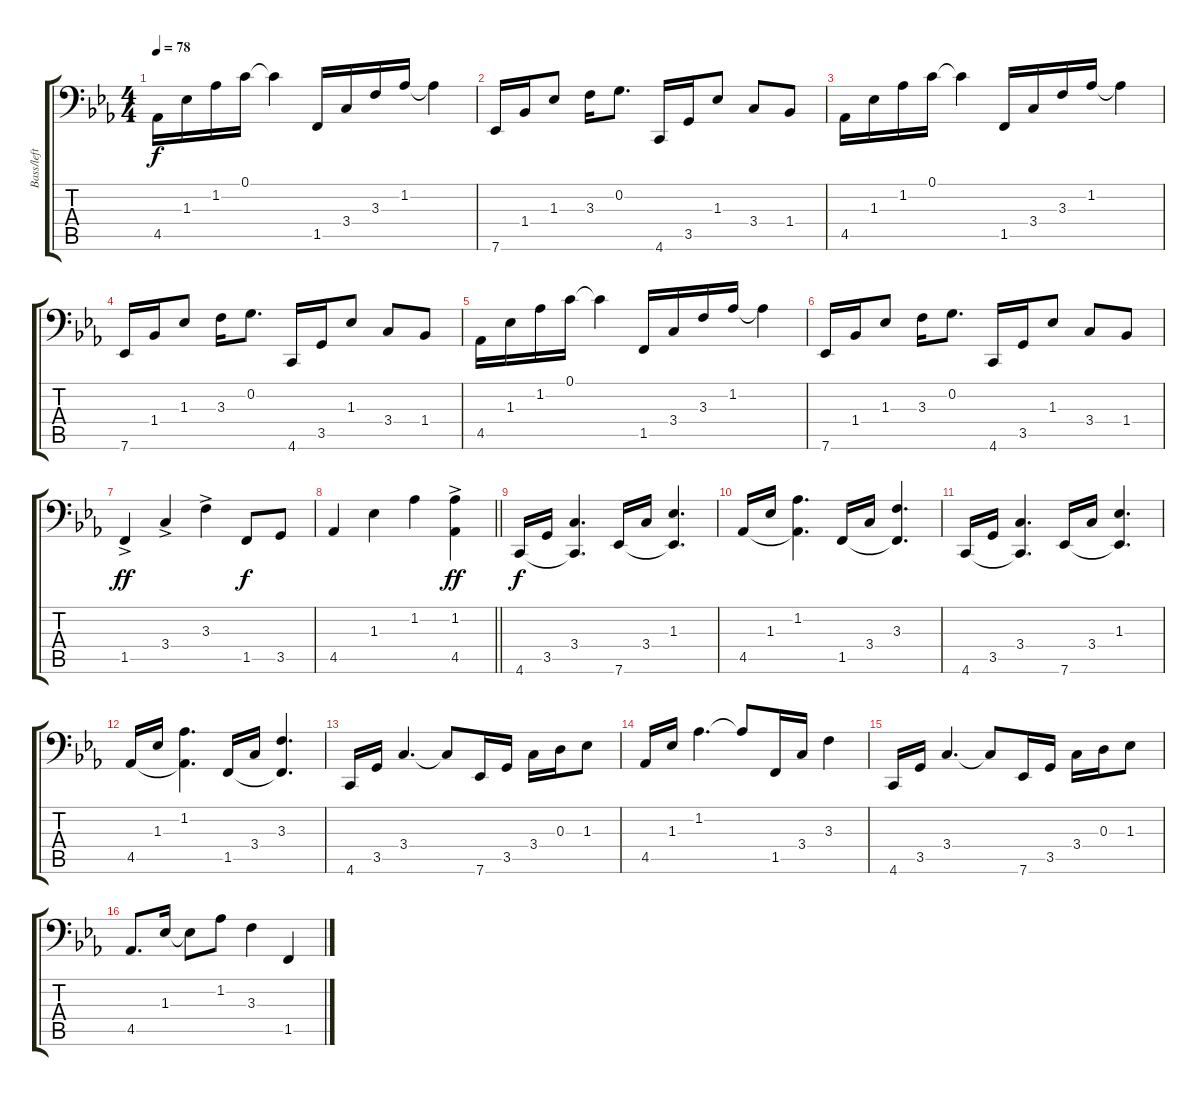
\track ("Bass/left hand" "Bass/left ") {instrument electricbasspick}
\staff {score tabs}
\tuning (C3 G2 D2 A1 E1 Ab0) {hide}
\ts (4 4)
\tempo 78
\clef f4
\ks cminor
4.5.16{dy f} 1.3.16 1.2.16 0.1.16 0.1{t}.4 1.5.16 3.4.16 3.3.16 1.2.16 1.2{t}.4 |
7.6.16 1.4.16 1.3.8 3.3.16 0.2.8{d} 4.6.16 3.5.16 1.3.8 3.4.8 1.4.8 |
4.5.16 1.3.16 1.2.16 0.1.16 0.1{t}.4 1.5.16 3.4.16 3.3.16 1.2.16 1.2{t}.4 |
7.6.16 1.4.16 1.3.8 3.3.16 0.2.8{d} 4.6.16 3.5.16 1.3.8 3.4.8 1.4.8 |
4.5.16 1.3.16 1.2.16 0.1.16 0.1{t}.4 1.5.16 3.4.16 3.3.16 1.2.16 1.2{t}.4 |
7.6.16 1.4.16 1.3.8 3.3.16 0.2.8{d} 4.6.16 3.5.16 1.3.8 3.4.8 1.4.8 |
1.5{ac}.4{dy ff} 3.4{ac}.4 3.3{ac}.4 1.5.8{dy f} 3.5.8 |
\barLineRight lightlight
4.5.4 1.3.4 1.2.4 (1.2{ac} 4.5).4{dy ff} |
4.6.16{dy f} 3.5.16 (3.4 4.6{t}).4{d} 7.6.16 3.4.16 (1.3 7.6{t}).4{d} |
4.5.16 1.3.16 (1.2 4.5{t}).4{d} 1.5.16 3.4.16 (3.3 1.5{t}).4{d} |
4.6.16 3.5.16 (3.4 4.6{t}).4{d} 7.6.16 3.4.16 (1.3 7.6{t}).4{d} |
4.5.16 1.3.16 (1.2 4.5{t}).4{d} 1.5.16 3.4.16 (3.3 1.5{t}).4{d} |
4.6.16 3.5.16 3.4.4{d} 3.4{t}.8 7.6.16 3.5.16 3.4.16 0.3.16 1.3.8 |
4.5.16 1.3.16 1.2.4{d} 1.2{t}.8 1.5.16 3.4.16 3.3.4 |
4.6.16 3.5.16 3.4.4{d} 3.4{t}.8 7.6.16 3.5.16 3.4.16 0.3.16 1.3.8 |
4.5.8{d} 1.3.16 1.3{t}.8 1.2.8 3.3.4 1.5.4
